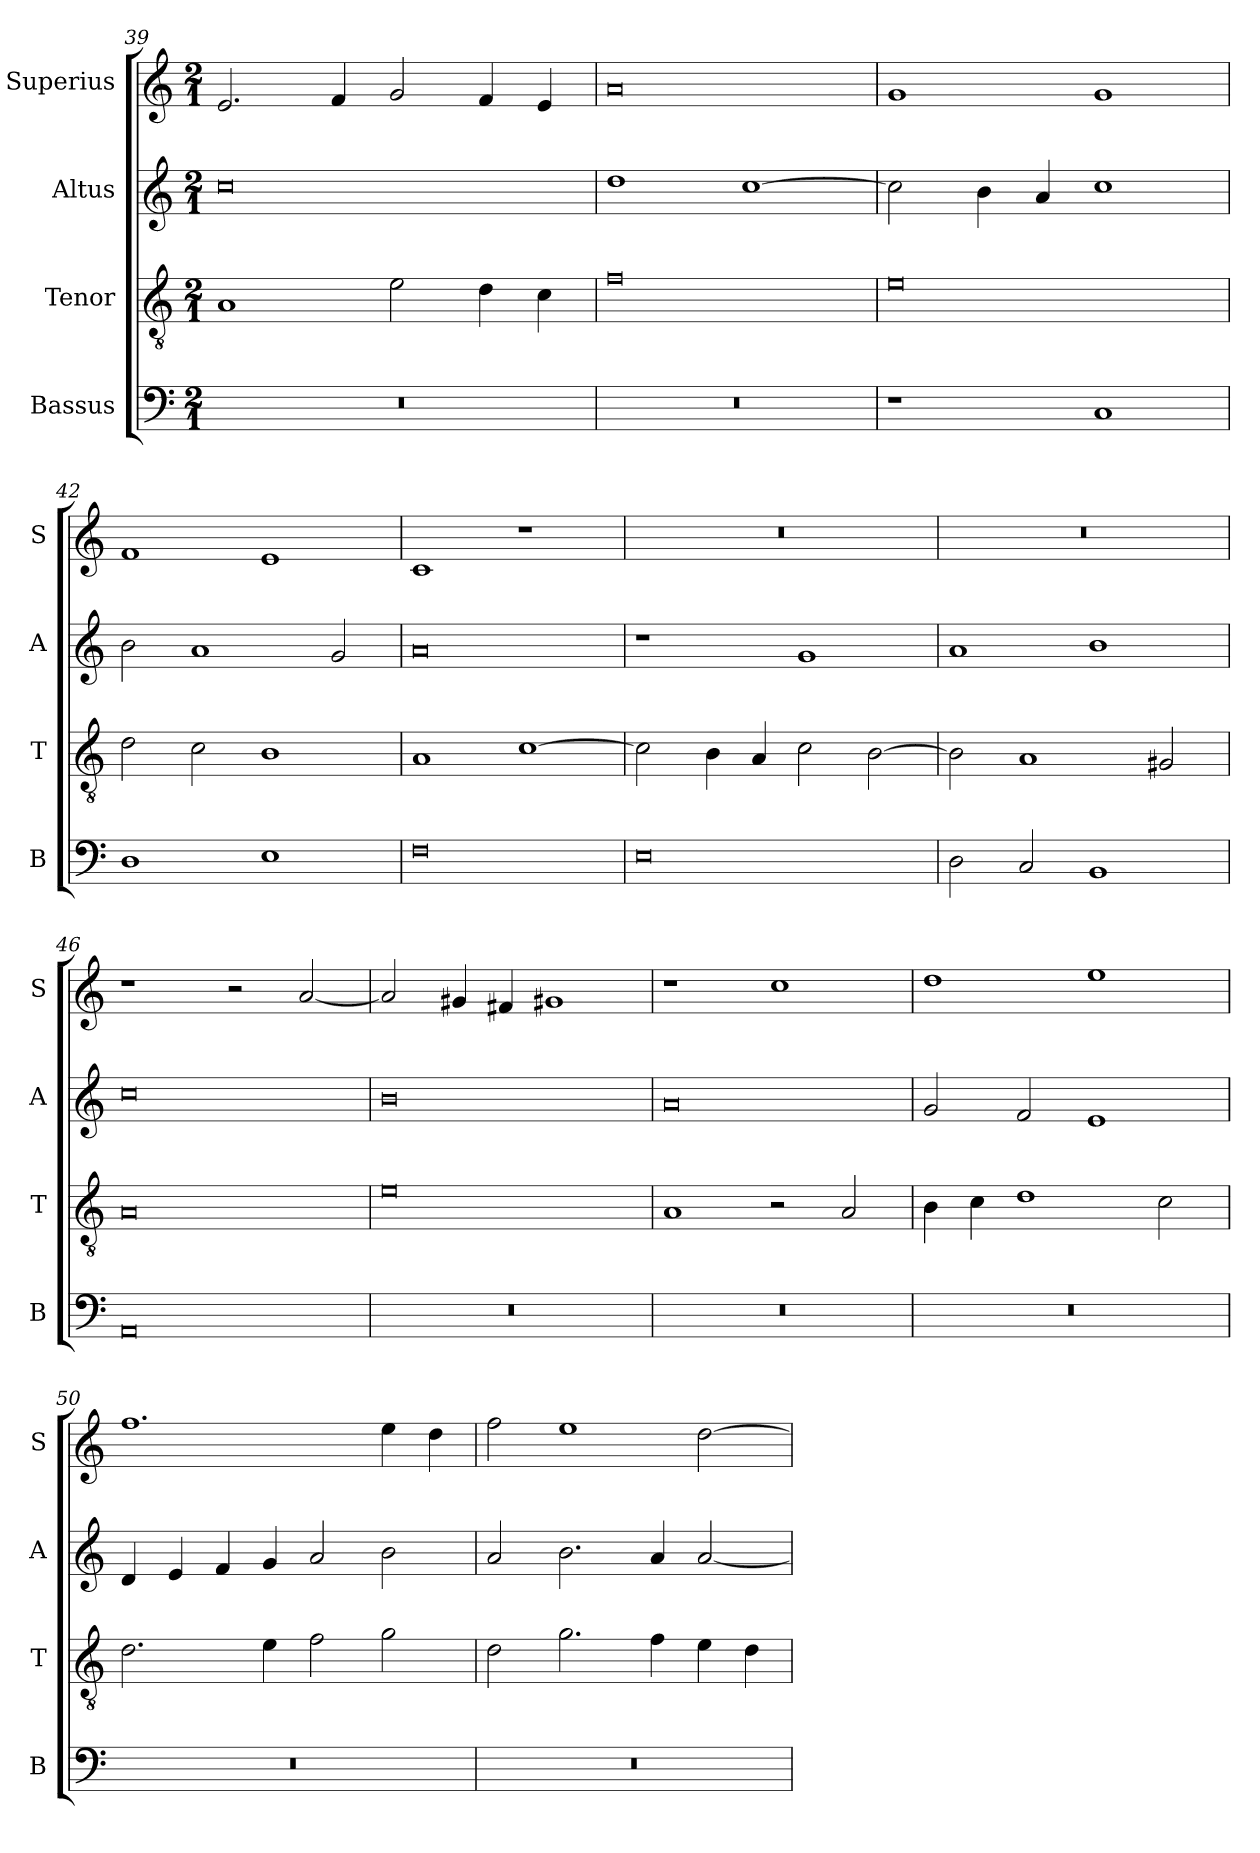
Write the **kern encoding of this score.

**kern	**kern	**kern	**kern
*part4	*part3	*part2	*part1
*staff4	*staff3	*staff2	*staff1
*I"Bassus	*I"Tenor	*I"Altus	*I"Superius
*I'B	*I'T	*I'A	*I'S
*clefF4	*clefGv2	*clefG2	*clefG2
*k[]	*k[]	*k[]	*k[]
*C:	*C:	*C:	*C:
*M2/1	*M2/1	*M2/1	*M2/1
=39	=39	=39	=39
0r	1A	0cc	2.e
.	.	.	4f
.	2e	.	2g
.	4d	.	4f
.	4c	.	4e
=40	=40	=40	=40
0r	0f	1dd	0a
.	.	[1cc	.
=41	=41	=41	=41
1r	0e	2cc]	1g
.	.	4b	.
.	.	4a	.
1C	.	1cc	1g
=42	=42	=42	=42
1D	2d	2b	1f
.	2c	1a	.
1E	1B	.	1e
.	.	2g	.
=43	=43	=43	=43
0F	1A	0a	1c
.	[1c	.	1r
=44	=44	=44	=44
0E	2c]	1r	0r
.	4B	.	.
.	4A	.	.
.	2c	1g	.
.	[2B	.	.
=45	=45	=45	=45
2D	2B]	1a	0r
2C	1A	.	.
1BB	.	1b	.
.	2G#X	.	.
=46	=46	=46	=46
0AA	0A	0cc	1r
.	.	.	2r
.	.	.	[2a
=47	=47	=47	=47
0r	0e	0b	2a]
.	.	.	4g#X
.	.	.	4f#X
.	.	.	1g#X
=48	=48	=48	=48
0r	1A	0a	1r
.	2r	.	1cc
.	2A	.	.
=49	=49	=49	=49
0r	4B	2g	1dd
.	4c	.	.
.	1d	2f	.
.	.	1e	1ee
.	2c	.	.
=50	=50	=50	=50
0r	2.d	4d	1.ff
.	.	4e	.
.	.	4f	.
.	4e	4g	.
.	2f	2a	.
.	2g	2b	4ee
.	.	.	4dd
=51	=51	=51	=51
0r	2d	2a	2ff
.	2.g	2.b	1ee
.	4f	4a	.
.	4e	[2a	[2dd
.	4d	.	.
=	=	=	=
*-	*-	*-	*-
